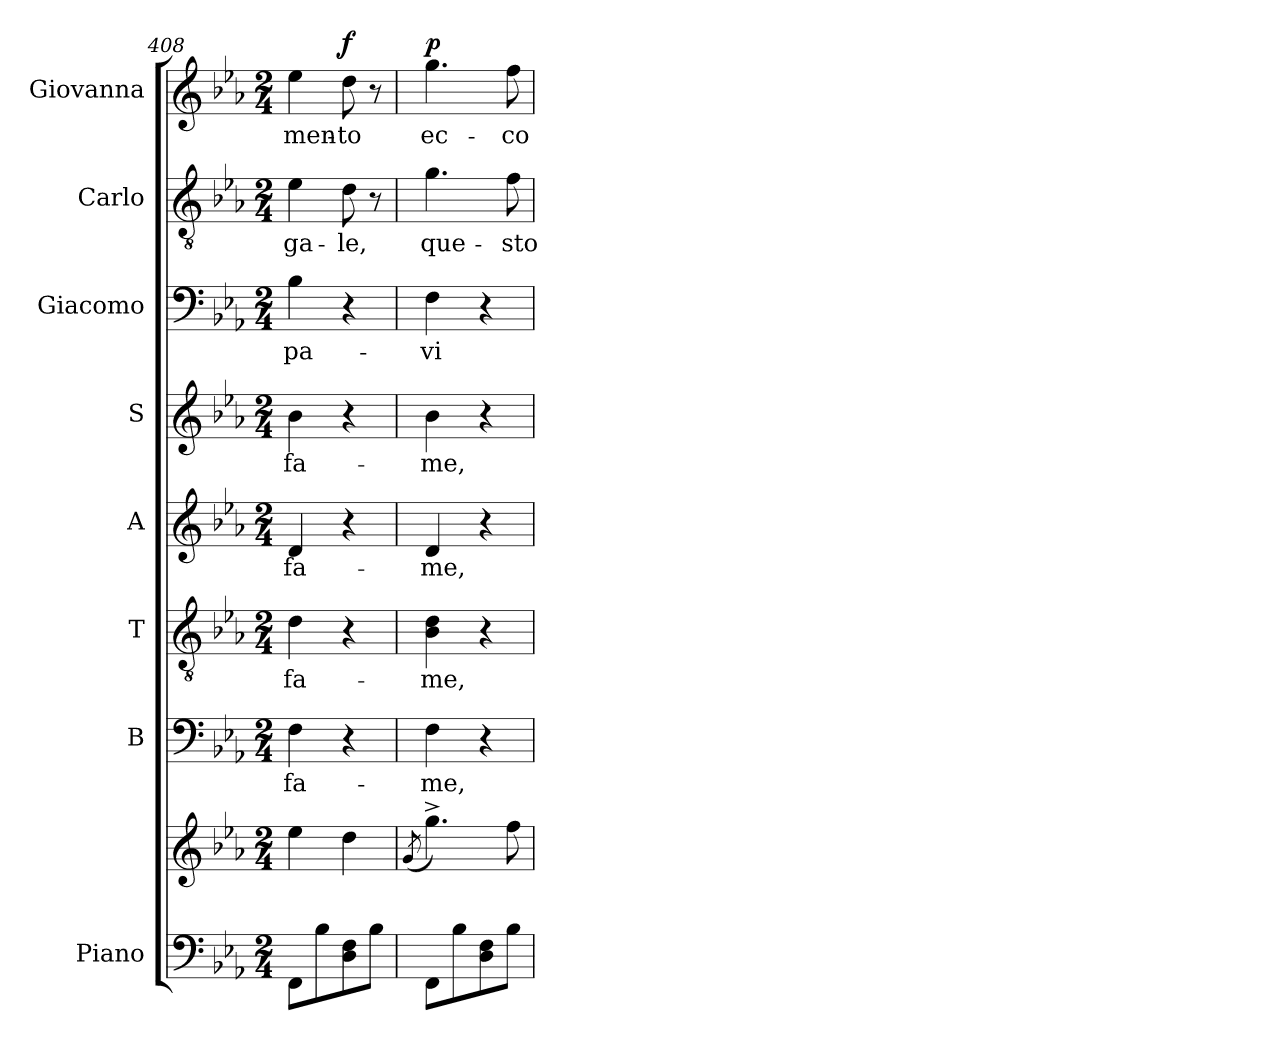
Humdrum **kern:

**kern	**kern	**kern	**text	**kern	**text	**kern	**text	**kern	**text	**kern	**text	**kern	**text	**kern	**text	**dynam
*part8	*part8	*part7	*part7	*part6	*part6	*part5	*part5	*part4	*part4	*part3	*part3	*part2	*part2	*part1	*part1	*part1
*staff9	*staff8	*staff7	*staff7	*staff6	*staff6	*staff5	*staff5	*staff4	*staff4	*staff3	*staff3	*staff2	*staff2	*staff1	*staff1	*staff1
*I"Piano	*	*I"B	*	*I"T	*	*I"A	*	*I"S	*	*I"Giacomo	*	*I"Carlo	*	*I"Giovanna	*	*
*I'Pno	*	*I'B	*	*I'T	*	*I'A	*	*I'S	*	*	*	*	*	*	*	*
*clefF4	*clefG2	*clefF4	*	*clefGv2	*	*clefG2	*	*clefG2	*	*clefF4	*	*clefGv2	*	*clefG2	*	*
*k[b-e-a-]	*k[b-e-a-]	*k[b-e-a-]	*	*k[b-e-a-]	*	*k[b-e-a-]	*	*k[b-e-a-]	*	*k[b-e-a-]	*	*k[b-e-a-]	*	*k[b-e-a-]	*	*
*M2/4	*M2/4	*M2/4	*	*M2/4	*	*M2/4	*	*M2/4	*	*M2/4	*	*M2/4	*	*M2/4	*	*
=408	=408	=408	=408	=408	=408	=408	=408	=408	=408	=408	=408	=408	=408	=408	=408	=408
!	!	!	!LO:LY:b	!	!LO:LY:b	!	!LO:LY:b	!	!LO:LY:b	!	!LO:LY:b	!	!LO:LY:b	!	!LO:LY:b	!
8FF\L	4ee-\	4F\	-fa-	4d\	-fa-	4d/	-fa-	4b-\	-fa-	4B-\	-pa-	4e-\	-ga-	4ee-\	-men-	.
8B-\	.	.	.	.	.	.	.	.	.	.	.	.	.	.	.	.
!	!	!	!	!	!	!	!	!	!	!	!	!	!LO:LY:b	!	!LO:LY:b	!LO:DY:a
8D\ 8F\	4dd\	4r	.	4r	.	4r	.	4r	.	4r	.	8d\	-le,	8dd\	-to	f
8B-\J	.	.	.	.	.	.	.	.	.	.	.	8r	.	8r	.	.
=409	=409	=409	=409	=409	=409	=409	=409	=409	=409	=409	=409	=409	=409	=409	=409	=409
.	(8qg/	.	.	.	.	.	.	.	.	.	.	.	.	.	.	.
!	!	!	!LO:LY:b	!	!LO:LY:b	!	!LO:LY:b	!	!LO:LY:b	!	!LO:LY:b	!	!LO:LY:b	!	!LO:LY:b	!LO:DY:a
8FF\L	4.gg^\)	4F\	-me,	4B-\ 4d\	-me,	4d/	-me,	4b-\	-me,	4F\	-vi-	4.g\	que-	4.gg\	ec-	p
8B-\	.	.	.	.	.	.	.	.	.	.	.	.	.	.	.	.
8D\ 8F\	.	4r	.	4r	.	4r	.	4r	.	4r	.	.	.	.	.	.
!	!	!	!	!	!	!	!	!	!	!	!	!	!LO:LY:b	!	!LO:LY:b	!
8B-\J	8ff\	.	.	.	.	.	.	.	.	.	.	8f\	-sto	8ff\	-co	.
=	=	=	=	=	=	=	=	=	=	=	=	=	=	=	=	=
*-	*-	*-	*-	*-	*-	*-	*-	*-	*-	*-	*-	*-	*-	*-	*-	*-
